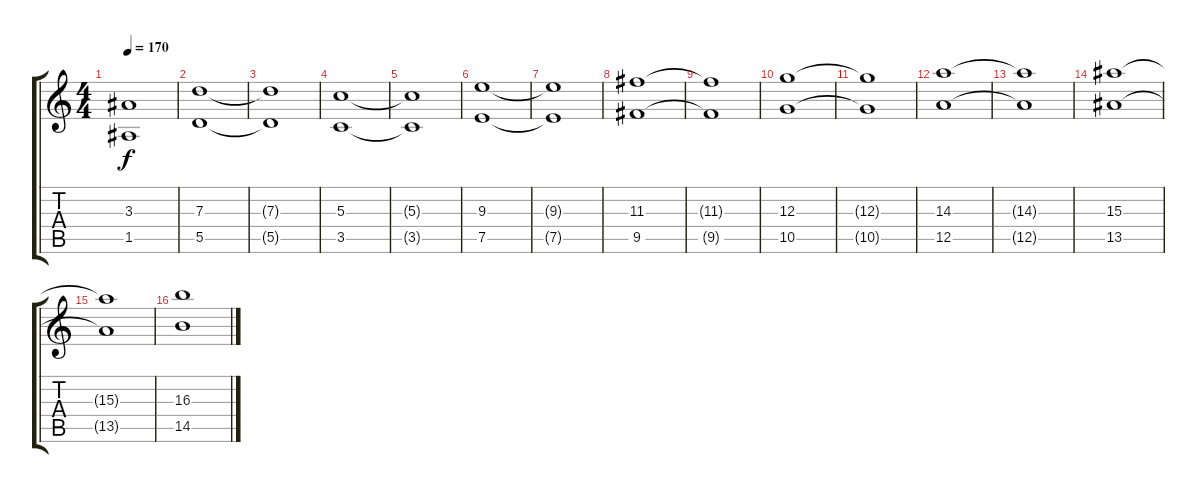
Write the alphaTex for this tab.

\track "" {instrument contrabass}
\staff {score tabs}
\tuning (E4 B3 G3 D3 A2 E2) {hide}
\ts (4 4)
\tempo 170
\clef g2
\ks c
(3.3{t} 1.5{t}).1{dy f} |
(7.3 5.5).1 |
(7.3{t} 5.5{t}).1 |
(5.3 3.5).1 |
(5.3{t} 3.5{t}).1 |
(9.3 7.5).1 |
(9.3{t} 7.5{t}).1 |
(11.3 9.5).1 |
(11.3{t} 9.5{t}).1 |
(12.3 10.5).1 |
(12.3{t} 10.5{t}).1 |
(14.3 12.5).1 |
(14.3{t} 12.5{t}).1 |
(15.3 13.5).1 |
(15.3{t} 13.5{t}).1 |
(16.3 14.5).1
